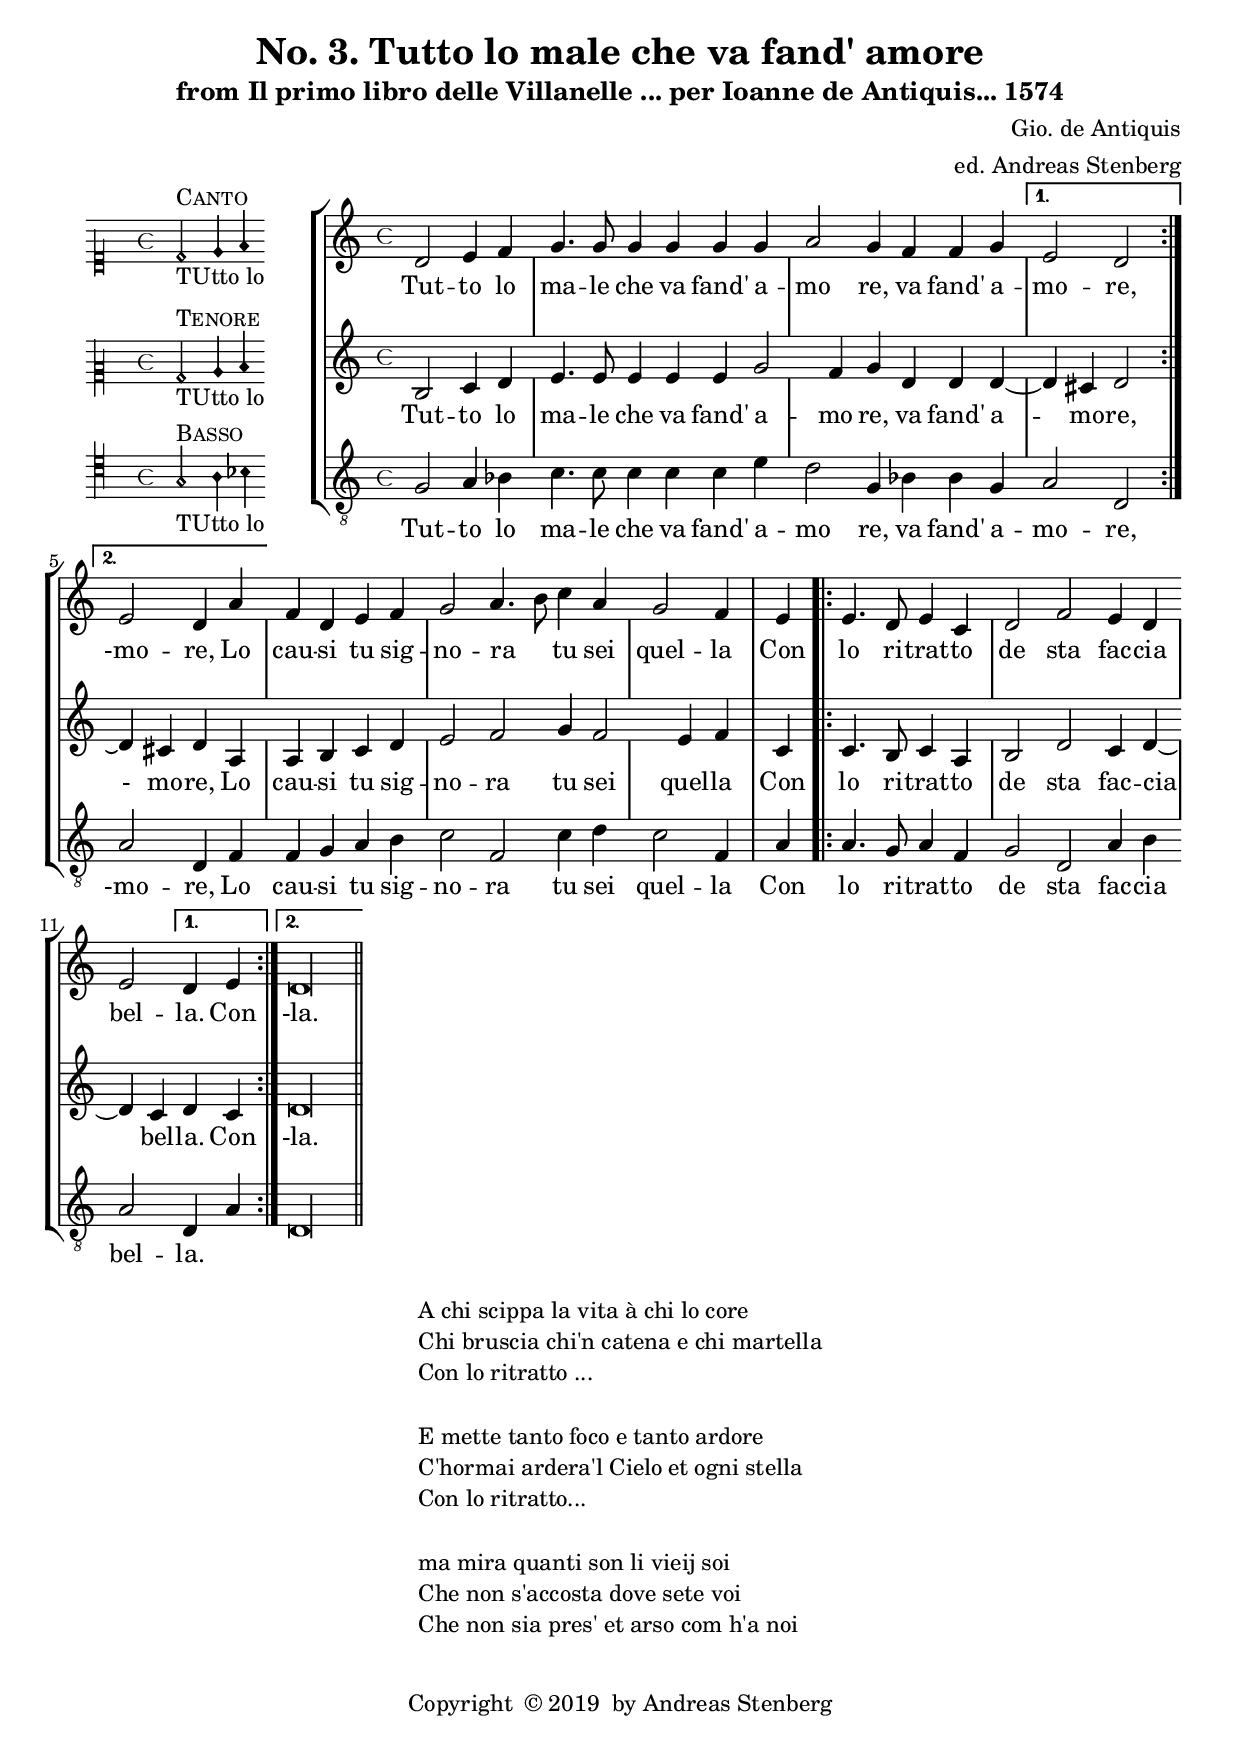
\version "2.18.0"
\include "deutsch.ly"
#(append! supported-clefs '(("mensural-f3" . ("clefs.mensural.f" 0 0))))
ficta = \once \set suggestAccidentals =##t
\header {
  title = "No. 3. Tutto lo male che va fand' amore"
  subtitle = "from Il primo libro delle Villanelle ... per Ioanne de Antiquis... 1574"
  composer = "Gio. de Antiquis"
  arranger = "ed. Andreas Stenberg"
  poet = ""
  meter =""
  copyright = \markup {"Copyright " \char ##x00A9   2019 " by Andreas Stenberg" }
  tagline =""
}
global = {
  \key c \major
  \override Staff.TimeSignature.style = #'mensural
}
%% PDF p.5 - 6.
sopMusic = \relative c'' {

  \set Score.tempoHideNote = ##t
  \tempo 2 = 76
  \time 4/4
  \set Timing.measureLength = #(ly:make-moment 2/2)
  \override Staff.BarLine.transparent = ##t
  \repeat volta 2 {
    d,2 e4 f4
    \set Timing.measureLength = #(ly:make-moment 3/2)
    g4. g8 g4 g4
    g4 g4 a2
    g4 f4 f4 g4
  }
  \alternative {
    { \set Timing.measureLength = #(ly:make-moment 2/2)
      e2 d2   \revert Staff.BarLine.transparent }
    { e2 d4 a'4}		%% end of first line in orig.
  }
  \override Staff.BarLine.transparent = ##t
  f4 d4 e4 f4
  \set Timing.measureLength = #(ly:make-moment 3/2)
  g2 a4.( h8)
  c4 a4 \set Timing.measureLength = #(ly:make-moment 2/2) g2
  f4   \revert Staff.BarLine.transparent \bar "|" e4
  \repeat volta 2 {
    e4. d8
    \override Staff.BarLine.transparent = ##t
    e4 c4
    \set Timing.measureLength = #(ly:make-moment 3/2)
    d2
    f2 e4 d4
    \set Timing.measureLength = #(ly:make-moment 2/2)
    e2		%% end of second line
  }
  \alternative {
    { d4 e4   \revert Staff.BarLine.transparent }
    { \cadenzaOn d\longa }
  }
  \bar "||"
}
sopWords = \lyricmode {
  Tut -- to lo ma -- le che va fand' a -- mo  re,
  va fand' a -- mo -- re,
  -mo -- re,
  Lo cau -- si tu sig -- no -- ra tu sei quel -- la
  Con lo ri -- trat -- to de sta fac -- cia bel -- la.
  Con
  -la.
}
%% PDF p. 55 - 56
altoMusic = \relative c' {
  \override Staff.BarLine.transparent = ##t
  \repeat volta 2 {
    h2 c4 d4
    e4. e8 e4 e4
    e4 g2 f4
    g4 d4 d4 d4~
  }
  \alternative {
    { d4 cis4 d2
      \revert Staff.BarLine.transparent
    }
    { d4\repeatTie cis4 d4 a4  }		%% end of first line
  }
  \override Staff.BarLine.transparent = ##t
  a h4 c4 d4
  e2 f2
  g4 f2 e4
  f4 \revert Staff.BarLine.transparent c4
  \repeat volta 2 {
    c4. h8
    \override Staff.BarLine.transparent = ##t
    c4 a4 h2
    d2 c4 d4~
    d4 c4
  }
  \alternative {
    { d4 c4 \revert Staff.BarLine.transparent }
    { d\longa }
  }
  \revert Staff.BarLine.transparent
}
altoWords = \lyricmode {
  Tut -- to lo ma -- le che va fand' a -- mo  re,
  va fand' a -- mo -- re,
  - mo -- re,
  Lo cau -- si tu sig -- no -- ra tu sei quel -- la
  Con lo ri -- trat -- to de sta fac -- cia bel -- la.
  Con
  -la.
}
%% PDF p.105-106
bassMusic = \relative c {
  \clef "G_8"
  \override Staff.BarLine.transparent = ##t
  \repeat volta 2 {
    g'2 a4 b4
    c4. c8 c4 c4
    c4 e4 d2
    g,4 b4 b4 g4
  }
  \alternative {
    { a2 d,2 \revert Staff.BarLine.transparent }			%% end of first  line in orig.
    { a'2 d,4 f4 }
  }
  \override Staff.BarLine.transparent = ##t
  f4 g4 a4 h4
  c2 f,2
  c'4 d4 c2
  f,4 \revert Staff.BarLine.transparent \bar "|" a4
  \repeat volta 2 {
    a4. g8
    \override Staff.BarLine.transparent = ##t
    a4 f4 g2
    d2 a'4 h4
    a2				%% end of second line.
  }
  \alternative {
    { d,4 a'4 \revert Staff.BarLine.transparent }
    { d,\longa }
  }
}
bassWords = \lyricmode {
  Tut -- to lo ma -- le che va fand' a -- mo  re,
  va fand' a -- mo -- re,
  -mo -- re,
  Lo cau -- si tu sig -- no -- ra tu sei quel -- la
  Con lo ri -- trat -- to de sta fac -- cia bel -- la.
}
incipitDiscantus = \markup {
  \score {
    {
      %      \set Staff.instrumentName = #"Tenor "
      \override NoteHead.style = #'neomensural
      \override Rest.style = #'neomensural
      \override Staff.TimeSignature.style = #'mensural
      \cadenzaOn
      \clef "petrucci-c1"
      \key c \major
      \time 4/4

      d'2^\markup { \smallCaps"Canto"} _"TUtto lo"
      e'4 f'4
    }
    \layout {
      \context {
        \Voice
        \remove "Ligature_bracket_engraver"
        \consists "Mensural_ligature_engraver"
      }
      line-width = 4.5\cm
    }
  }
}


incipitAltus = \markup {
  \score {
    {
      %      \set Staff.instrumentName = #"Tenor "
      \override NoteHead.style = #'neomensural
      \override Rest.style = #'neomensural
      \override Staff.TimeSignature.style = #'mensural
      \cadenzaOn
      \clef "petrucci-c2"
      \key c \major
      \time 4/4
      h2^\markup \smallCaps"Tenore"
      _"TUtto lo"
      c'4 d'4
    }
    \layout {
      \context {
        \Voice
        \remove "Ligature_bracket_engraver"
        \consists "Mensural_ligature_engraver"
      }
      line-width = 4.5\cm
    }
  }
}


incipitBassus = \markup {
  \score {
    {
      %      \set Staff.instrumentName = #"Tenor "
      \override NoteHead.style = #'neomensural
      \override Rest.style = #'neomensural
      \override Staff.TimeSignature.style = #'mensural
      \cadenzaOn
      \clef "petrucci-c4"
      \key c \major
      \time 4/4
      g2^\markup \smallCaps"Basso"_"TUtto lo"
      a4 b4
    }
    \layout {
      \context {
        \Voice
        \remove "Ligature_bracket_engraver"
        \consists "Mensural_ligature_engraver"
      }
      line-width = 4.5\cm
    }
  }
}


\score {
  <<
    \new StaffGroup \with {
      \override VerticalAxisGroup.staff-staff-spacing = #'((basic-distance . 12))
    } <<
      \new Staff = treble <<
        \set Staff.instrumentName = \incipitDiscantus
        \new Voice = "sopranos" {
          \set  Staff.midiInstrument ="choir aahs"
          %	\voiceOne
          << \global \sopMusic >>
        }
      >>
      \new Lyrics = sopranos { s1 }

      \new Staff = "medius" <<
        \set Staff.instrumentName = \incipitAltus

        \new Voice = "altos" {
          %	\voiceTwo
          \set  Staff.midiInstrument ="choir aahs"
          << \global \altoMusic >>
        }
      >>

      \new Lyrics = "altos" { s1 }

      \new Staff ="basses" {
        \set Staff.instrumentName = \incipitBassus

        \new Voice = "basses" {
          \set  Staff.midiInstrument ="choir aahs"
          \clef "treble_8"
          %	\voiceTwo
          << \global \bassMusic >>
        }
      }
    >>
    \new Lyrics = basses { s1 }

    \context Lyrics = sopranos \lyricsto sopranos \sopWords
    \context Lyrics = altos \lyricsto altos \altoWords
    \context Lyrics = basses \lyricsto basses \bassWords
  >>
  \layout {
    \context {
      \Score
      % no bars in staves
      %      \override BarLine.transparent = ##t

    }
    % the next three instructions keep the lyrics between the bar lines
    \context {
      \Lyrics
      \consists "Bar_engraver"
      \override BarLine.transparent = ##t
    }
    \context {
      \StaffGroup
      \consists "Separating_line_group_engraver"
    }
    \context {
      \Voice
      % no slurs
      \override Slur.transparent = ##t
      % Comment in the below "\remove" command to allow line
      % breaking also at those barlines where a note overlaps
      % into the next bar.  The command is commented out in this
      % short example score, but especially for large scores, you
      % will typically yield better line breaking and thus improve
      % overall spacing if you comment in the following command.
      %\remove "Forbid_line_break_engraver"
    }
    indent = 4.5\cm
  }

}

\markup {
  \fill-line {
    \column {
      \line { \justify-string #"A chi scippa la vita à chi lo core

Chi bruscia chi'n catena e chi martella

Con lo ritratto ..." }
      \vspace #1.5
      \line {
        \justify-string #"E mette tanto foco e tanto ardore

C'hormai ardera'l Cielo et ogni stella

Con lo ritratto...
"
      }
      \vspace #1.5
      \line {
        \justify-string #"ma mira quanti son li vieij soi

Che non s'accosta dove sete voi

Che non sia pres' et arso com h'a noi"
      }
      \vspace #1.5
    }
  }
}

\score {
  \unfoldRepeats
  <<
    \new StaffGroup <<
      \new Staff = treble <<
        \set Staff.instrumentName = \incipitDiscantus
        \new Voice = "sopranos" {
          \set  Staff.midiInstrument ="choir aahs"
          %	\voiceOne
          << \global \sopMusic >>
        }
      >>
      \new Lyrics = sopranos { s1 }

      \new Staff = "medius" <<
        \set Staff.instrumentName = \incipitAltus

        \new Voice = "altos" {
          %	\voiceTwo
          \set  Staff.midiInstrument ="choir aahs"
          << \global \altoMusic >>
        }
      >>

      \new Lyrics = "altos" { s1 }

      \new Staff ="basses" {
        \set Staff.instrumentName = \incipitBassus

        \new Voice = "basses" {
          \set  Staff.midiInstrument ="choir aahs"
          \clef "G_8"
          %	\voiceTwo
          << \global \bassMusic >>
        }
      }
    >>
    \new Lyrics = basses { s1 }

    \context Lyrics = sopranos \lyricsto sopranos \sopWords
    \context Lyrics = altos \lyricsto altos \altoWords
    \context Lyrics = basses \lyricsto basses \bassWords
  >>
  \midi {}
}
\paper {
  ragged-bottom = ##t
  ragged-last-bottom = ##t
  ragged-last = ##t
}

%{
convert-ly.py (GNU LilyPond) 2.18.2  convert-ly.py: Processing `'...
Applying conversion: 2.15.7, 2.15.9, 2.15.10, 2.15.16, 2.15.17,
2.15.18, 2.15.19, 2.15.20, 2.15.25, 2.15.32, 2.15.39, 2.15.40,
2.15.42, 2.15.43, 2.16.0, 2.17.0, 2.17.4, 2.17.5, 2.17.6, 2.17.11,
2.17.14, 2.17.15, 2.17.18, 2.17.19, 2.17.20, 2.17.25, 2.17.27,
2.17.29, 2.17.97, 2.18.0
%}
